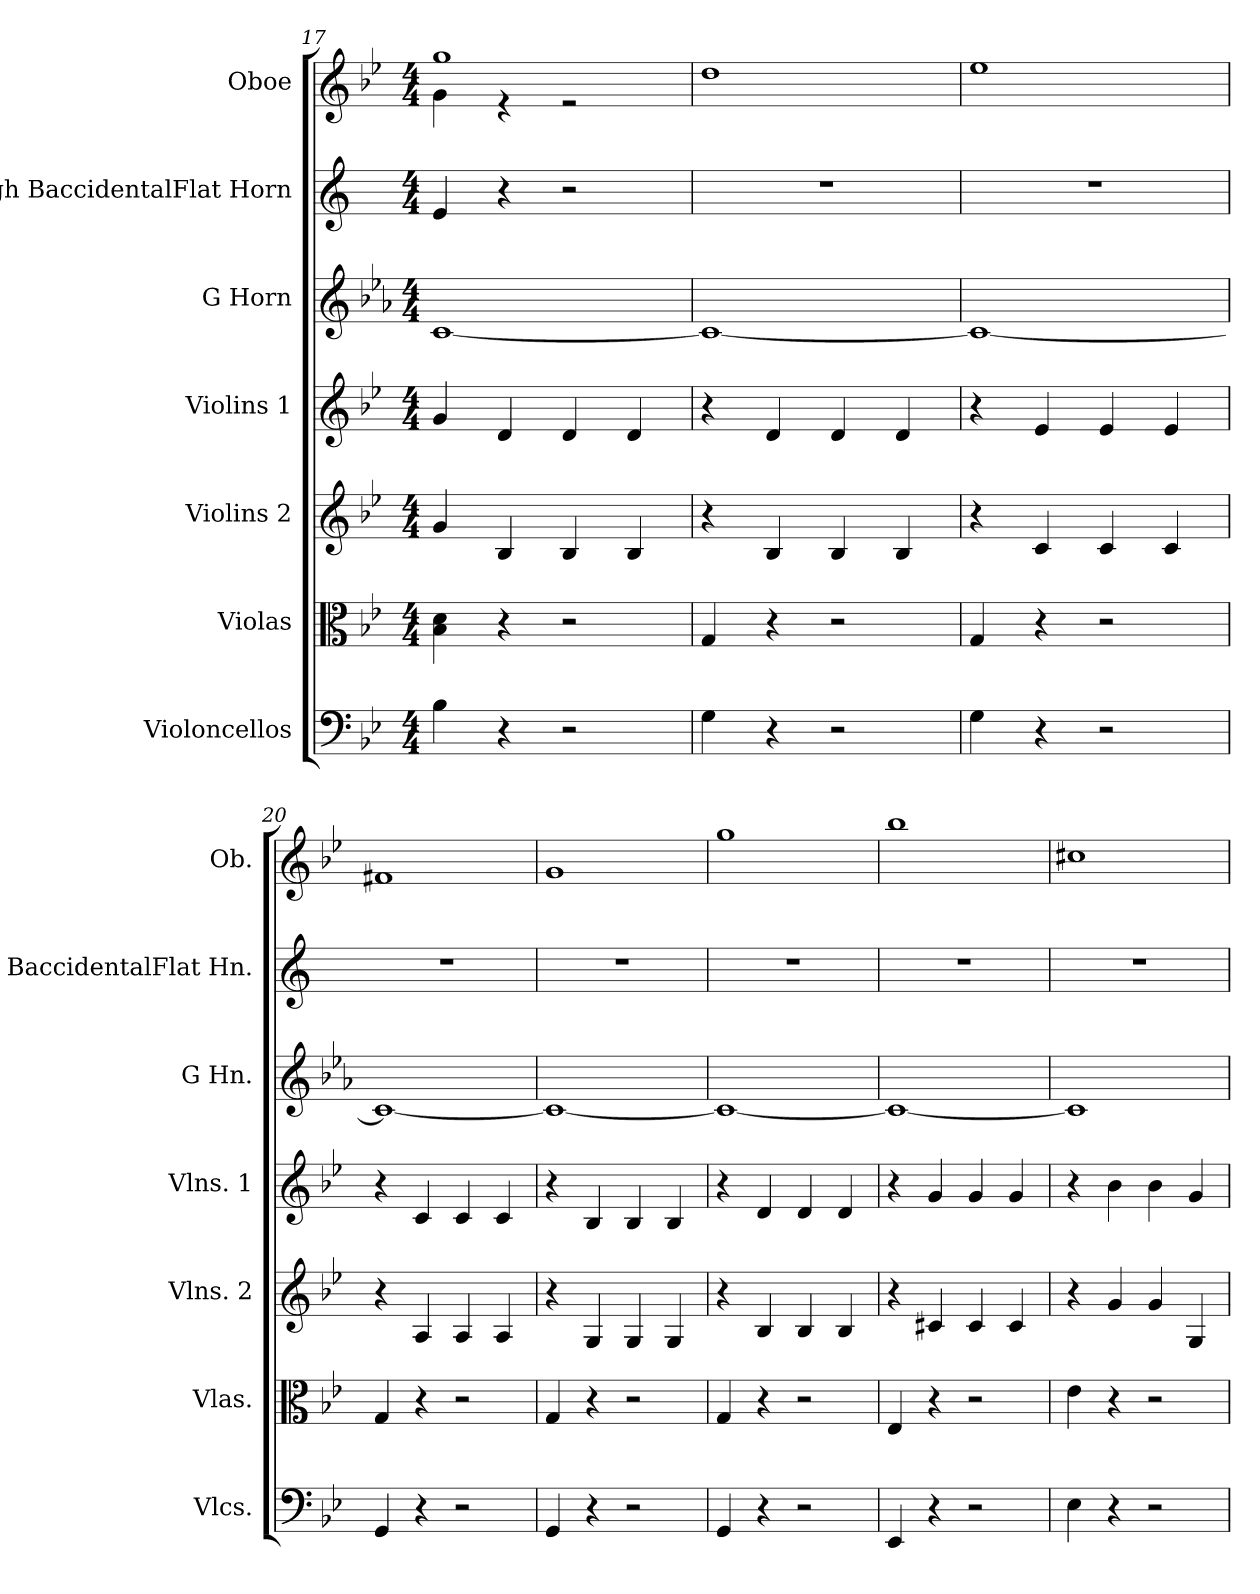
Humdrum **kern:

**kern	**kern	**kern	**kern	**kern	**kern	**kern
*part7	*part6	*part5	*part4	*part3	*part2	*part1
*staff7	*staff6	*staff5	*staff4	*staff3	*staff2	*staff1
*I"Violoncellos	*I"Violas	*I"Violins 2	*I"Violins 1	*I"G Horn	*I"High BaccidentalFlat Horn	*I"Oboe
*I'Vlcs.	*I'Vlas.	*I'Vlns. 2	*I'Vlns. 1	*I'G Hn.	*I'H. BaccidentalFlat Hn.	*I'Ob.
*clefF4	*clefC3	*clefG2	*clefG2	*clefG2	*clefG2	*clefG2
*	*	*	*	*ITrd3c5	*ITrd1c2	*
*k[b-e-]	*k[b-e-]	*k[b-e-]	*k[b-e-]	*k[b-e-]	*k[b-e-]	*k[b-e-]
*M4/4	*M4/4	*M4/4	*M4/4	*M4/4	*M4/4	*M4/4
=17	=17	=17	=17	=17	=17	=17
*	*	*	*	*	*	*^
4B-i\	4B-i\ 4dj\	4gZ/	4gZ/	[1GZ	4dj/	1ggZ	4gZ\
4r	4r	4B-/	4d/	.	4r	.	4r
2r	2r	4B-/	4d/	.	2r	.	2r
.	.	4B-/	4d/	.	.	.	.
*	*	*	*	*	*	*v	*v
=18	=18	=18	=18	=18	=18	=18
4G\	4G/	4r	4r	1G_	1r	1dd
4r	4r	4B-/	4d/	.	.	.
2r	2r	4B-/	4d/	.	.	.
.	.	4B-/	4d/	.	.	.
=19	=19	=19	=19	=19	=19	=19
4Gi\	4Gi/	4r	4r	1Gi_	1r	1ee-Z
4r	4r	4c/	4e-/	.	.	.
2r	2r	4c/	4e-/	.	.	.
.	.	4c/	4e-/	.	.	.
=20	=20	=20	=20	=20	=20	=20
4GG/	4G/	4r	4r	1G_	1r	1f#X
4r	4r	4A/	4c/	.	.	.
2r	2r	4A/	4c/	.	.	.
.	.	4A/	4c/	.	.	.
!!LO:LB:g=z
=21	=21	=21	=21	=21	=21	=21
4GG/	4G/	4r	4r	1G_	1r	1g
4r	4r	4G/	4B-/	.	.	.
2r	2r	4G/	4B-/	.	.	.
.	.	4G/	4B-/	.	.	.
!!LO:PB:g=z
=22	=22	=22	=22	=22	=22	=22
4GG/	4G/	4r	4r	1G_	1r	1gg
4r	4r	4B-/	4d/	.	.	.
2r	2r	4B-/	4d/	.	.	.
.	.	4B-/	4d/	.	.	.
=23	=23	=23	=23	=23	=23	=23
4EE-Z/	4E-Z/	4r	4r	1Gi_	1r	1bb-j
4r	4r	4c#X/	4g/	.	.	.
2r	2r	4c#/	4g/	.	.	.
.	.	4c#/	4g/	.	.	.
=24	=24	=24	=24	=24	=24	=24
4E-Z\	4e-Z\	4r	4r	1Gi]	1r	1cc#XV
4r	4r	4g/	4b-\	.	.	.
2r	2r	4g/	4b-\	.	.	.
.	.	4G/	4g/	.	.	.
=	=	=	=	=	=	=
*-	*-	*-	*-	*-	*-	*-
